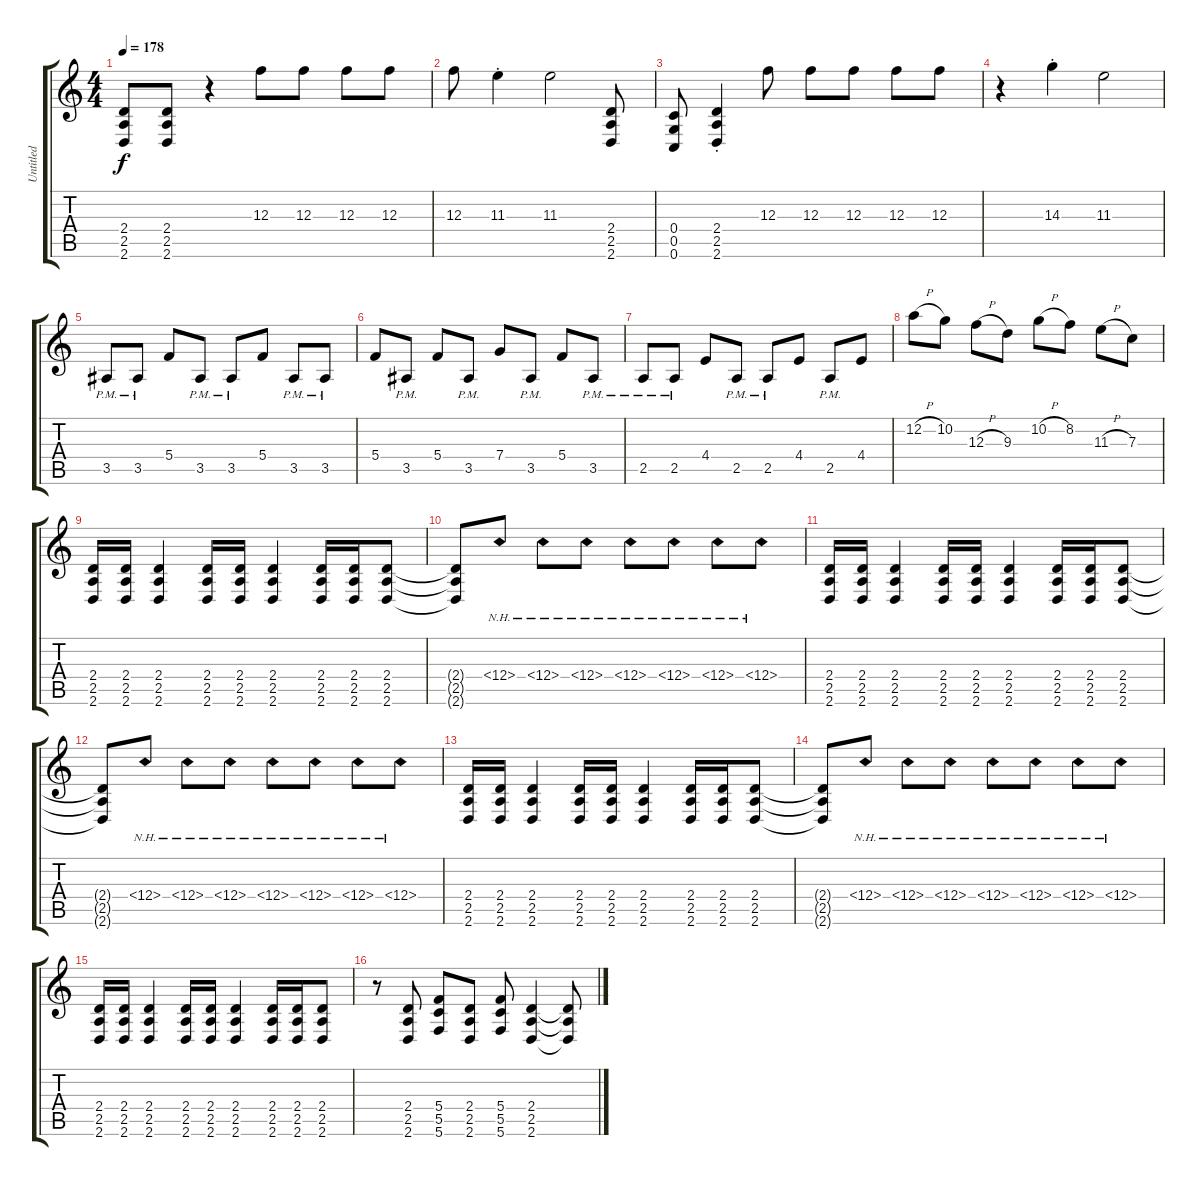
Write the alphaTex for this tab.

\track ("Untitled" "Untitled") {instrument distortionguitar}
\staff {score tabs}
\tuning (D4 A3 F3 C3 G2 C2) {hide}
\ts (4 4)
\tempo 178
\clef g2
\ks c
(2.4 2.5 2.6).8{dy f} (2.4 2.5 2.6).8 r.4 12.3.8 12.3.8 12.3.8 12.3.8 |
12.3.8 11.3{st}.4 11.3.2 (2.4 2.5 2.6).8 |
(0.4 0.5 0.6).8 (2.4{st} 2.5{st} 2.6{st}).4 12.3.8 12.3.8 12.3.8 12.3.8 12.3.8 |
r.4 14.3{st}.4 11.3.2 |
3.5{pm}.8 3.5{pm}.8 5.4.8 3.5{pm}.8 3.5{pm}.8 5.4.8 3.5{pm}.8 3.5{pm}.8 |
5.4.8 3.5{pm}.8 5.4.8 3.5{pm}.8 7.4.8 3.5{pm}.8 5.4.8 3.5{pm}.8 |
2.5{pm}.8 2.5{pm}.8 4.4.8 2.5{pm}.8 2.5{pm}.8 4.4.8 2.5{pm}.8 4.4.8 |
12.2{h}.8 10.2.8 12.3{h}.8 9.3.8 10.2{h}.8 8.2.8 11.3{h}.8 7.3.8 |
(2.4 2.5 2.6).16 (2.4 2.5 2.6).16 (2.4 2.5 2.6).4 (2.4 2.5 2.6).16 (2.4 2.5 2.6).16 (2.4 2.5 2.6).4 (2.4 2.5 2.6).16 (2.4 2.5 2.6).16 (2.4 2.5 2.6).8 |
(2.4{t} 2.5{t} 2.6{t}).8 12.4{nh}.8 12.4{nh}.8 12.4{nh}.8 12.4{nh}.8 12.4{nh}.8 12.4{nh}.8 12.4{nh}.8 |
(2.4 2.5 2.6).16 (2.4 2.5 2.6).16 (2.4 2.5 2.6).4 (2.4 2.5 2.6).16 (2.4 2.5 2.6).16 (2.4 2.5 2.6).4 (2.4 2.5 2.6).16 (2.4 2.5 2.6).16 (2.4 2.5 2.6).8 |
(2.4{t} 2.5{t} 2.6{t}).8 12.4{nh}.8 12.4{nh}.8 12.4{nh}.8 12.4{nh}.8 12.4{nh}.8 12.4{nh}.8 12.4{nh}.8 |
(2.4 2.5 2.6).16 (2.4 2.5 2.6).16 (2.4 2.5 2.6).4 (2.4 2.5 2.6).16 (2.4 2.5 2.6).16 (2.4 2.5 2.6).4 (2.4 2.5 2.6).16 (2.4 2.5 2.6).16 (2.4 2.5 2.6).8 |
(2.4{t} 2.5{t} 2.6{t}).8 12.4{nh}.8 12.4{nh}.8 12.4{nh}.8 12.4{nh}.8 12.4{nh}.8 12.4{nh}.8 12.4{nh}.8 |
(2.4 2.5 2.6).16 (2.4 2.5 2.6).16 (2.4 2.5 2.6).4 (2.4 2.5 2.6).16 (2.4 2.5 2.6).16 (2.4 2.5 2.6).4 (2.4 2.5 2.6).16 (2.4 2.5 2.6).16 (2.4 2.5 2.6).8 |
r.8 (2.4 2.5 2.6).8 (5.4 5.5 5.6).8 (2.4 2.5 2.6).8 (5.4 5.5 5.6).8 (2.4 2.5 2.6).4 (2.4{t} 2.5{t} 2.6{t}).8
